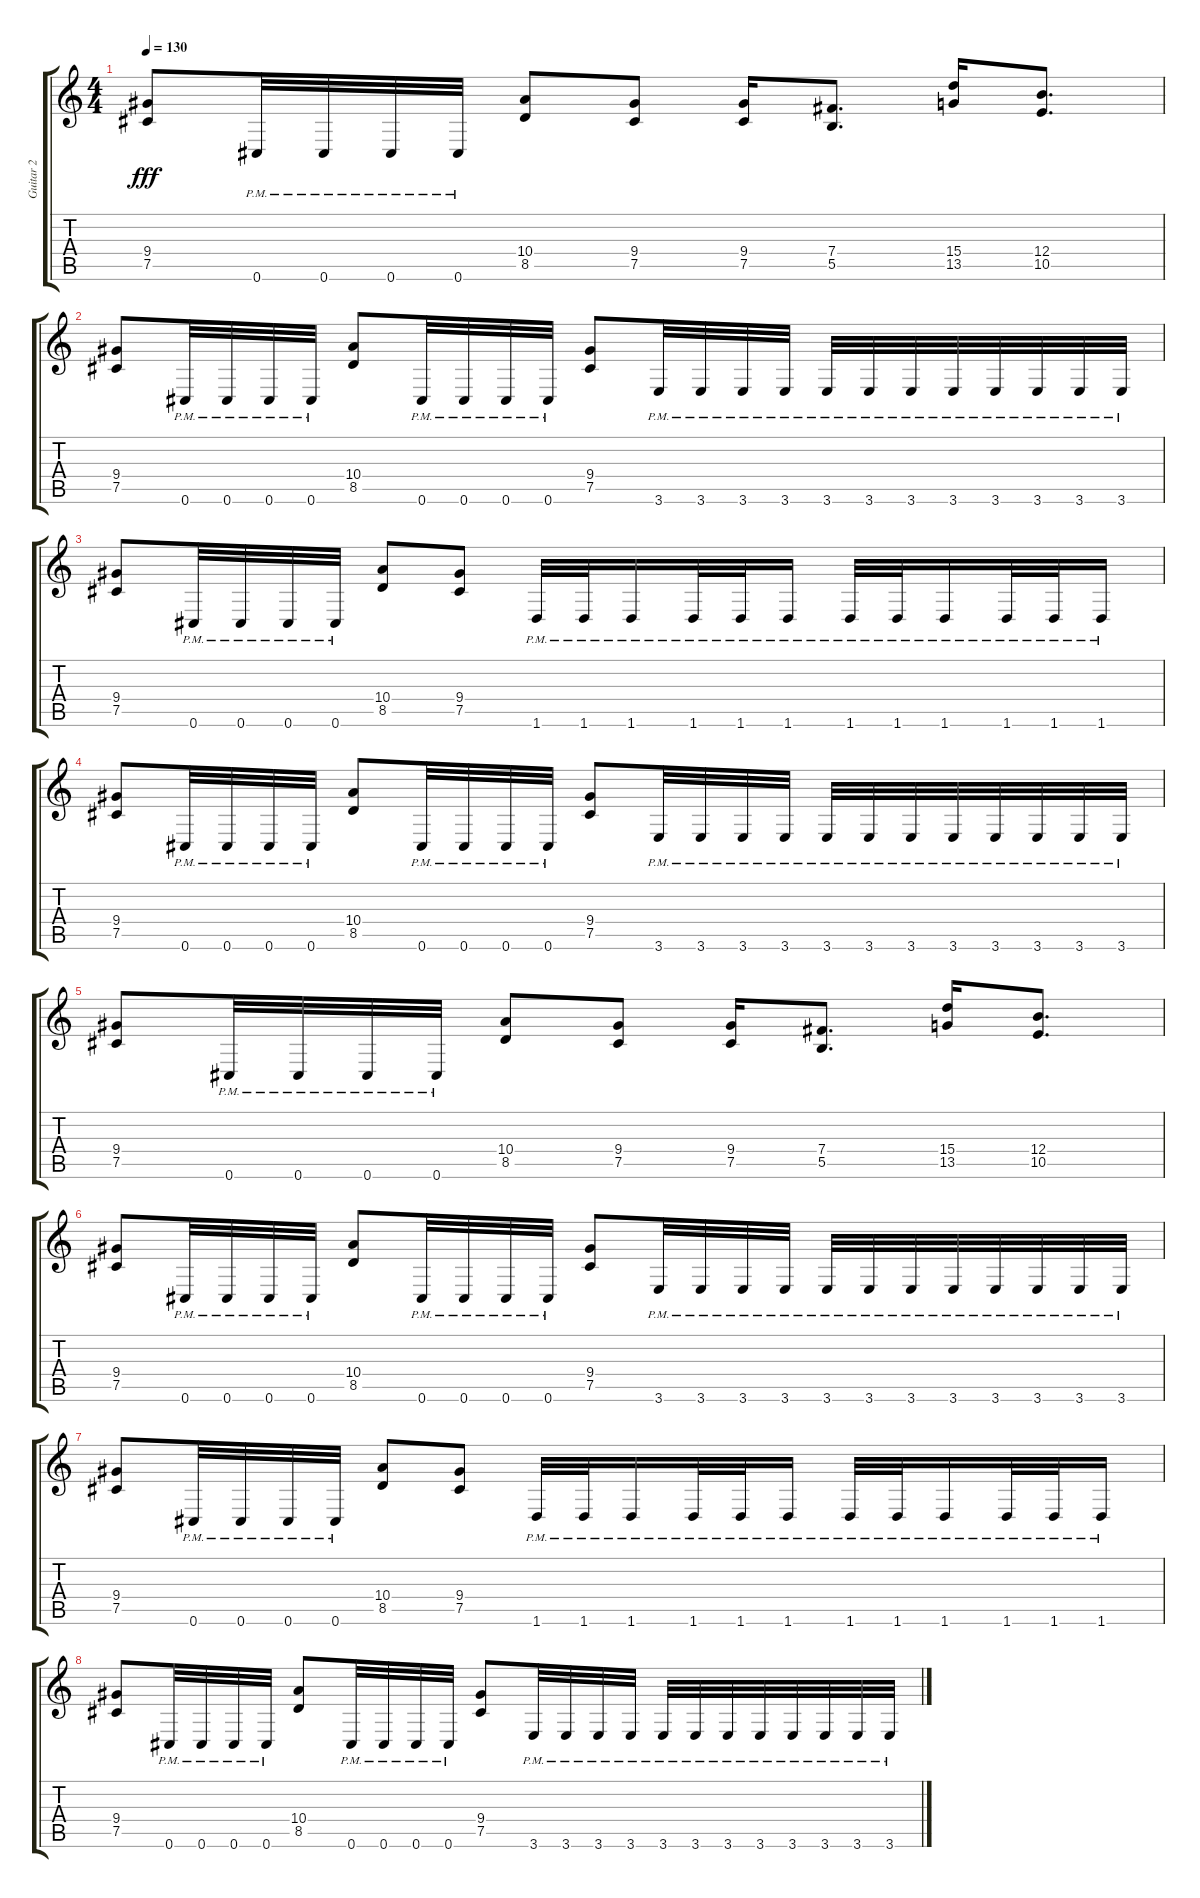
\track ("Guitar 2" "Guitar 2") {instrument overdrivenguitar}
\staff {score tabs}
\tuning (Db4 Ab3 E3 B2 Gb2 Db2) {hide}
\ts (4 4)
\tempo 130
\clef g2
\ks c
(9.4 7.5).8{dy fff} 0.6{pm}.32 0.6{pm}.32 0.6{pm}.32 0.6{pm}.32 (10.4 8.5).8 (9.4 7.5).8 (9.4 7.5).16 (7.4 5.5).8{d} (15.4 13.5).16 (12.4 10.5).8{d} |
(9.4 7.5).8 0.6{pm}.32 0.6{pm}.32 0.6{pm}.32 0.6{pm}.32 (10.4 8.5).8 0.6{pm}.32 0.6{pm}.32 0.6{pm}.32 0.6{pm}.32 (9.4 7.5).8 3.6{pm}.32 3.6{pm}.32 3.6{pm}.32 3.6{pm}.32 3.6{pm}.32 3.6{pm}.32 3.6{pm}.32 3.6{pm}.32 3.6{pm}.32 3.6{pm}.32 3.6{pm}.32 3.6{pm}.32 |
(9.4 7.5).8 0.6{pm}.32 0.6{pm}.32 0.6{pm}.32 0.6{pm}.32 (10.4 8.5).8 (9.4 7.5).8 1.6{pm}.32 1.6{pm}.32 1.6{pm}.16 1.6{pm}.32 1.6{pm}.32 1.6{pm}.16 1.6{pm}.32 1.6{pm}.32 1.6{pm}.16 1.6{pm}.32 1.6{pm}.32 1.6{pm}.16 |
(9.4 7.5).8 0.6{pm}.32 0.6{pm}.32 0.6{pm}.32 0.6{pm}.32 (10.4 8.5).8 0.6{pm}.32 0.6{pm}.32 0.6{pm}.32 0.6{pm}.32 (9.4 7.5).8 3.6{pm}.32 3.6{pm}.32 3.6{pm}.32 3.6{pm}.32 3.6{pm}.32 3.6{pm}.32 3.6{pm}.32 3.6{pm}.32 3.6{pm}.32 3.6{pm}.32 3.6{pm}.32 3.6{pm}.32 |
(9.4 7.5).8 0.6{pm}.32 0.6{pm}.32 0.6{pm}.32 0.6{pm}.32 (10.4 8.5).8 (9.4 7.5).8 (9.4 7.5).16 (7.4 5.5).8{d} (15.4 13.5).16 (12.4 10.5).8{d} |
(9.4 7.5).8 0.6{pm}.32 0.6{pm}.32 0.6{pm}.32 0.6{pm}.32 (10.4 8.5).8 0.6{pm}.32 0.6{pm}.32 0.6{pm}.32 0.6{pm}.32 (9.4 7.5).8 3.6{pm}.32 3.6{pm}.32 3.6{pm}.32 3.6{pm}.32 3.6{pm}.32 3.6{pm}.32 3.6{pm}.32 3.6{pm}.32 3.6{pm}.32 3.6{pm}.32 3.6{pm}.32 3.6{pm}.32 |
(9.4 7.5).8 0.6{pm}.32 0.6{pm}.32 0.6{pm}.32 0.6{pm}.32 (10.4 8.5).8 (9.4 7.5).8 1.6{pm}.32 1.6{pm}.32 1.6{pm}.16 1.6{pm}.32 1.6{pm}.32 1.6{pm}.16 1.6{pm}.32 1.6{pm}.32 1.6{pm}.16 1.6{pm}.32 1.6{pm}.32 1.6{pm}.16 |
(9.4 7.5).8 0.6{pm}.32 0.6{pm}.32 0.6{pm}.32 0.6{pm}.32 (10.4 8.5).8 0.6{pm}.32 0.6{pm}.32 0.6{pm}.32 0.6{pm}.32 (9.4 7.5).8 3.6{pm}.32 3.6{pm}.32 3.6{pm}.32 3.6{pm}.32 3.6{pm}.32 3.6{pm}.32 3.6{pm}.32 3.6{pm}.32 3.6{pm}.32 3.6{pm}.32 3.6{pm}.32 3.6{pm}.32
